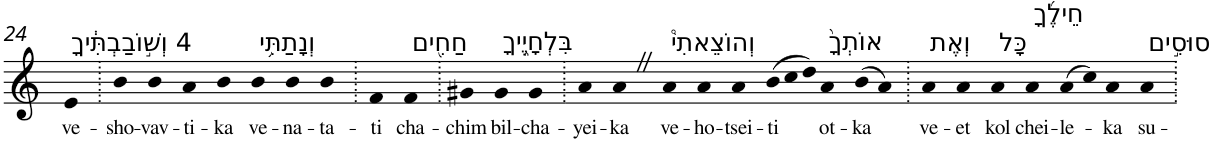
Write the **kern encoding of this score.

**kern	**text
*part1	*part1
*staff1	*staff1
*I"Piano	*
*I'Pno	*
!!LO:PB:g=z
*clefG2	*
*k[]	*
=24	=24
!LO:TX:a:t=4 וְשׁ֣וֹבַבְתִּ֔יךָ	!
!	!LO:LY:b
4e	ve-
=25.	=25.
!	!LO:LY:b
4b	-sho-
!	!LO:LY:b
4b	-vav-
!	!LO:LY:b
4a	-ti-
!	!LO:LY:b
4b	-ka
!LO:TX:a:t=וְנָתַתִּ֥י	!
!	!LO:LY:b
4b	ve-
!	!LO:LY:b
4b	-na-
!	!LO:LY:b
4b	-ta-
=26.	=26.
!	!LO:LY:b
4f	-ti
!LO:TX:a:t=חַחִ֖ים	!
!	!LO:LY:b
4f	cha-
=27.	=27.
!	!LO:LY:b
4g#X	-chim
!LO:TX:a:t=בִּלְחָיֶ֑יךָ	!
!	!LO:LY:b
4g#	bil-
!	!LO:LY:b
4g#	-cha-
=28.	=28.
!	!LO:LY:b
4a	-yei-
!	!LO:LY:b
4aZ	-ka
!LO:TX:a:t=וְהוֹצֵאתִי֩	!
!	!LO:LY:b
4a	ve-
!	!LO:LY:b
4a	-ho-
!	!LO:LY:b
4a	-tsei-
*Xtuplet	*
!	!LO:LY:b
(>12b	-ti
12cc	.
12dd)	.
!LO:TX:a:t=אוֹתְךָ֨	!
!	!LO:LY:b
4a	ot-
!	!LO:LY:b
(>8b	-ka
8a)	.
=29.	=29.
!LO:TX:a:t=וְאֶת	!
!	!LO:LY:b
4a	ve-
!	!LO:LY:b
4a	-et
!LO:TX:a:t=כָּל	!
!	!LO:LY:b
4a	kol
!LO:TX:a:t=חֵילֶ֜ךָ	!
!	!LO:LY:b
4a	chei-
!	!LO:LY:b
(>8a	-le-
8cc)	.
!	!LO:LY:b
4a	-ka
!LO:TX:a:t=סוּסִ֣ים	!
!	!LO:LY:b
4a	su-
=.	=.
*-	*-
